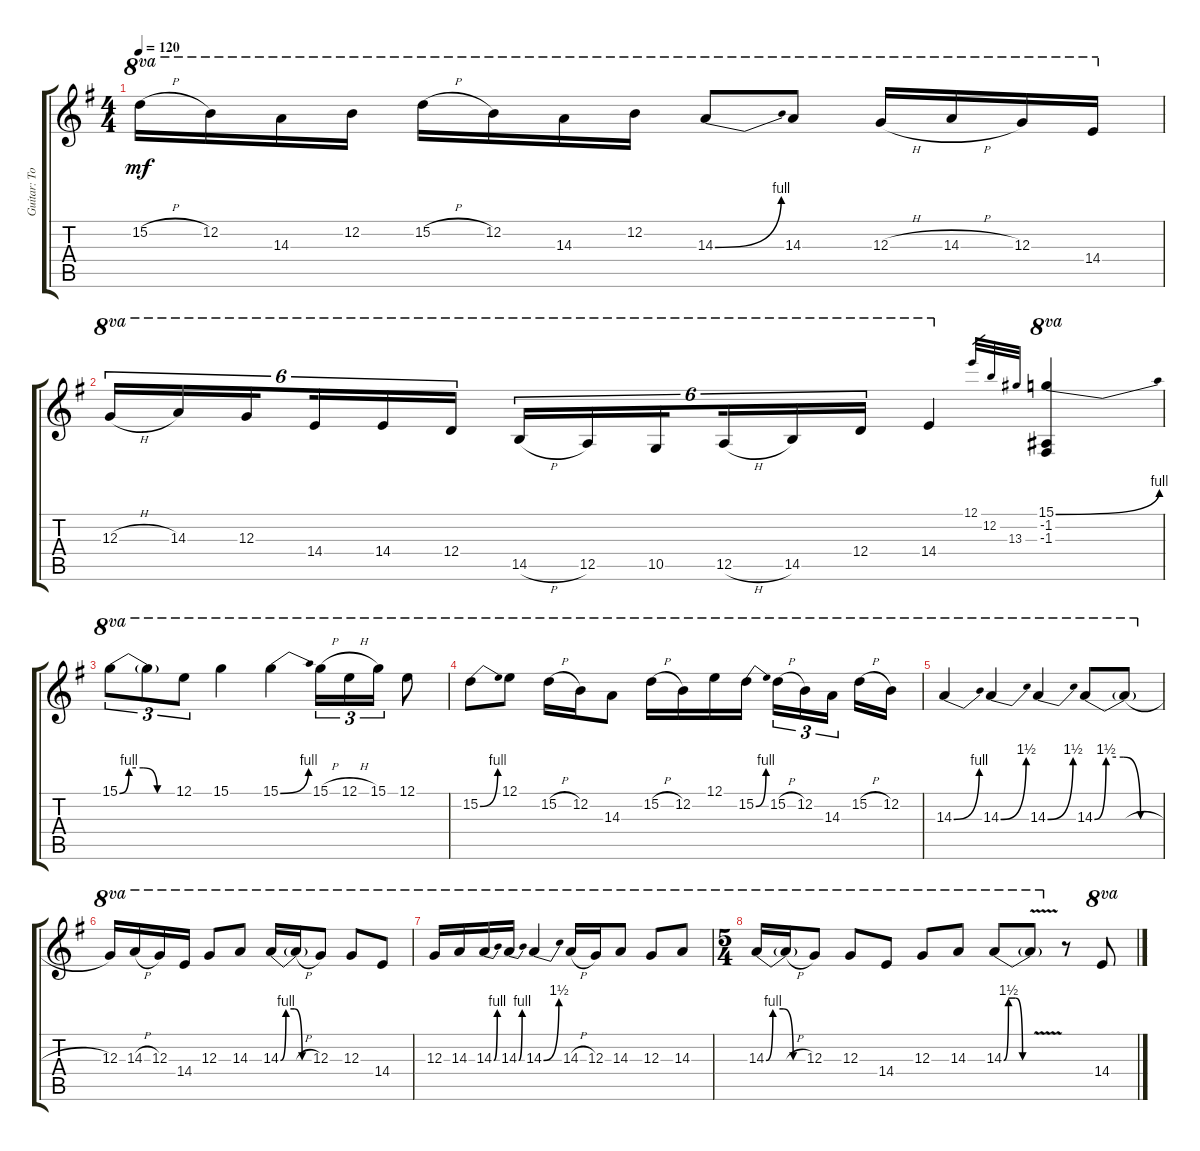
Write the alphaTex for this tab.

\track ("Guitar: Tony" "Guitar: To") {instrument distortionguitar}
\staff {score tabs}
\tuning (E4 B3 G3 D3 A2 E2) {hide}
\ts (4 4)
\tempo 120
\clef g2
\ks g
15.2{h}.16{ot 8va dy mf} 12.2.16{ot 8va} 14.3.16{ot 8va} 12.2.16{ot 8va} 15.2{h}.16{ot 8va} 12.2.16{ot 8va} 14.3.16{ot 8va} 12.2.16{ot 8va} 14.3{be (bend 0 0 60 4)}.8{ot 8va} 14.3.8{ot 8va} 12.3{h}.16{ot 8va} 14.3{h}.16{ot 8va} 12.3.16{ot 8va} 14.4.16{ot 8va} |
12.3{h}.16{tu (6 4) ot 8va} 14.3.16{tu (6 4) ot 8va} 12.3.16{tu (6 4) ot 8va beam splitsecondary} 14.4.16{tu (6 4) ot 8va} 14.4.16{tu (6 4) ot 8va} 12.4.16{tu (6 4) ot 8va} 14.5{h}.16{tu (6 4) ot 8va} 12.5.16{tu (6 4) ot 8va} 10.5.16{tu (6 4) ot 8va beam splitsecondary} 12.5{h}.16{tu (6 4) ot 8va} 14.5.16{tu (6 4) ot 8va} 12.4.16{tu (6 4) ot 8va} 14.4.4{ot 8va} 12.1.32{gr} 12.2.32{gr} 13.3.32{gr} (15.1{be (bend 0 0 60 4)} -1.2 -1.3).4{ot 8va} |
15.1{be (custom 0 0 10 4 25 4 40 0 60 0)}.8{tu (3 2) ot 8va} 15.1{t}.8{tu (3 2) ot 8va} 12.1.8{tu (3 2) ot 8va} 15.1.4{ot 8va} 15.1{be (bend 0 0 60 4)}.4{ot 8va} 15.1{h}.16{tu (3 2) ot 8va} 12.1{h}.16{tu (3 2) ot 8va} 15.1.16{tu (3 2) ot 8va} 12.1.8{ot 8va} |
15.2{be (bend 0 0 60 4)}.8{ot 8va} 12.1.8{ot 8va} 15.2{h}.16{ot 8va} 12.2.16{ot 8va} 14.3.8{ot 8va} 15.2{h}.16{ot 8va} 12.2.16{ot 8va} 12.1.16{ot 8va} 15.2{be (bend 0 0 60 4)}.16{ot 8va} 15.2{h}.16{tu (3 2) ot 8va} 12.2.16{tu (3 2) ot 8va} 14.3.16{tu (3 2) ot 8va beam splitsecondary} 15.2{h}.16{ot 8va} 12.2.16{ot 8va} |
14.3{be (bend 0 0 60 4)}.4{ot 8va} 14.3{be (bend 0 0 60 6)}.4{ot 8va} 14.3{be (bend 0 0 60 6)}.4{ot 8va} 14.3{be (custom 0 0 10 6 25 6 40 0 60 0)}.8{ot 8va} 14.3{h t}.8{ot 8va} |
12.3.16{ot 8va} 14.3{h}.16{ot 8va} 12.3.16{ot 8va} 14.4.16{ot 8va} 12.3.8{ot 8va} 14.3.8{ot 8va} 14.3{be (custom 0 0 10 4 25 4 40 0 60 0)}.16{ot 8va} 14.3{h t}.16{ot 8va} 12.3.8{ot 8va} 12.3.8{ot 8va} 14.4.8{ot 8va} |
12.3.16{ot 8va} 14.3.16{ot 8va} 14.3{be (bend 0 0 60 4)}.16{ot 8va} 14.3{be (bend 0 0 60 4)}.16{ot 8va} 14.3{be (bend 0 0 60 6)}.4{ot 8va} 14.3{h}.16{ot 8va} 12.3.16{ot 8va} 14.3.8{ot 8va} 12.3.8{ot 8va} 14.3.8{ot 8va} |
\ts (5 4)
14.3{be (custom 0 0 10 4 25 4 40 0 60 0)}.16{ot 8va} 14.3{h t}.16{ot 8va} 12.3.8{ot 8va} 12.3.8{ot 8va} 14.4.8{ot 8va} 12.3.8{ot 8va} 14.3.8{ot 8va} 14.3{be (custom 0 0 10 6 25 6 40 0 60 0)}.8{ot 8va} 14.3{v t}.8{ot 8va} r.8 14.4.8{ot 8va}
